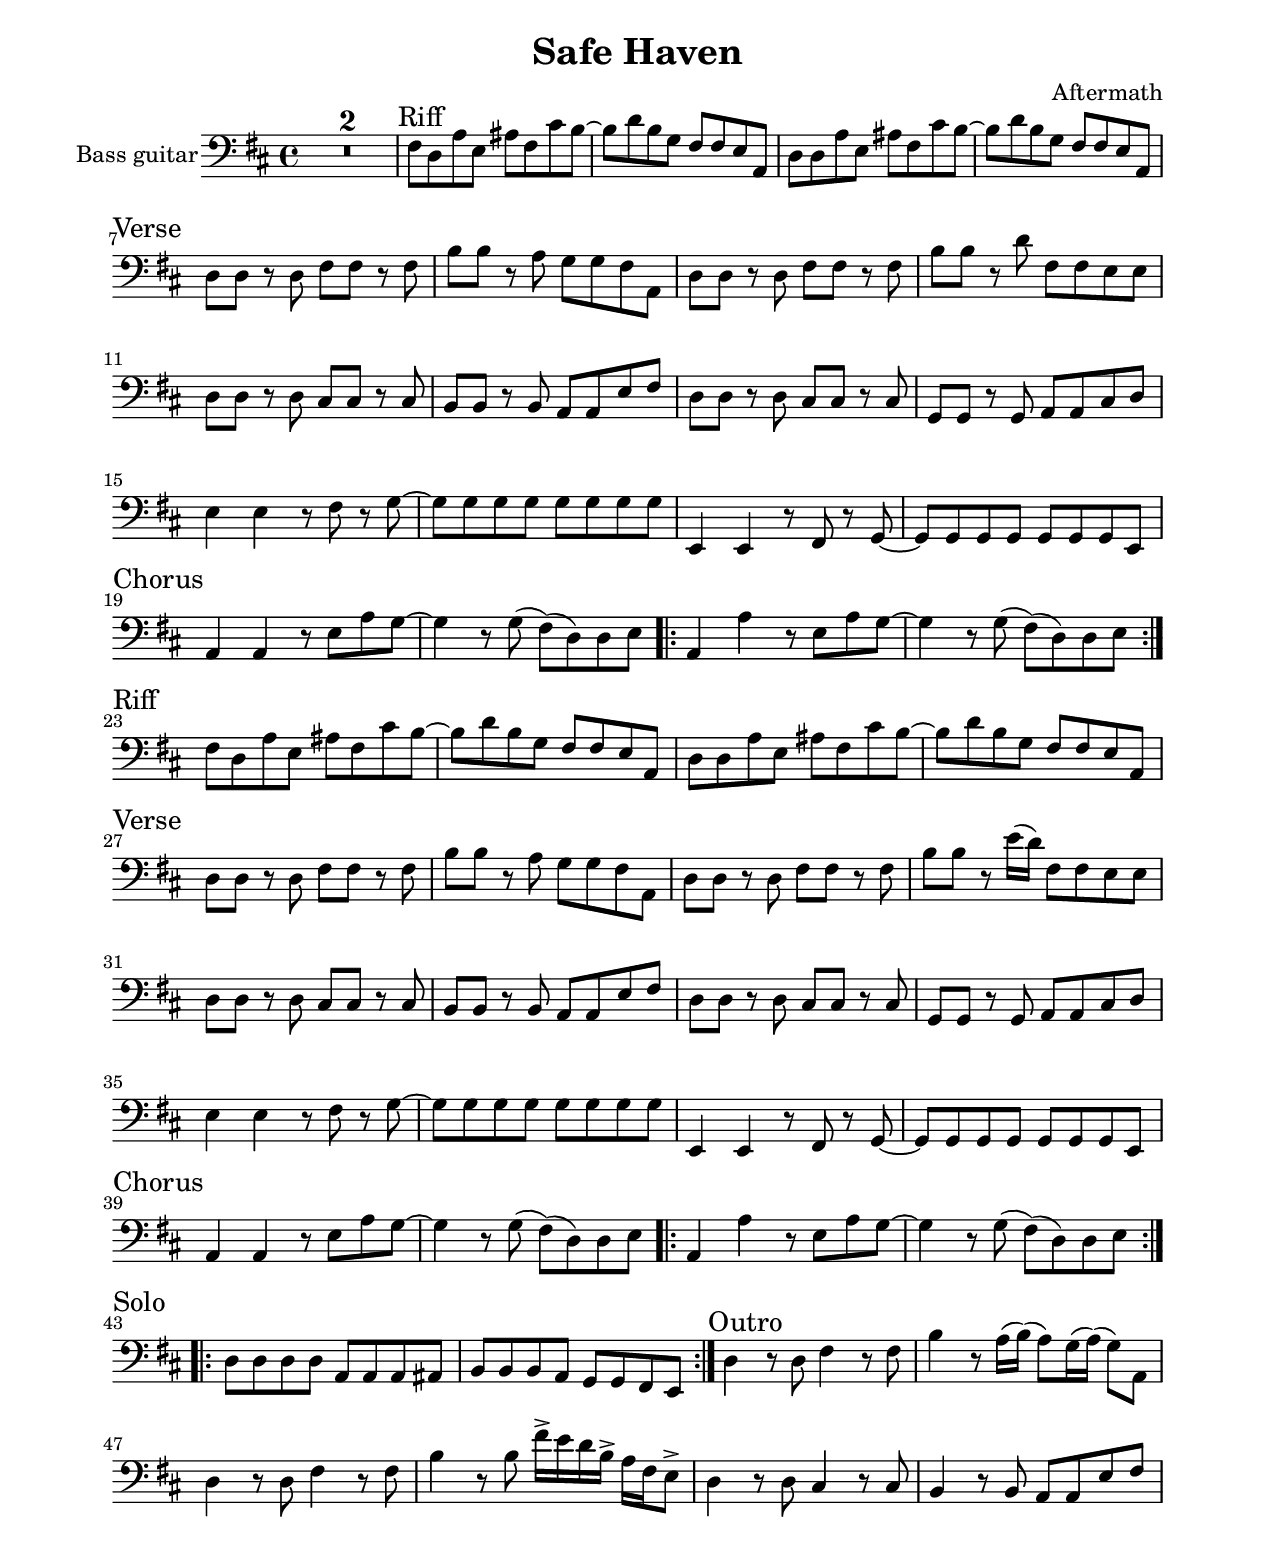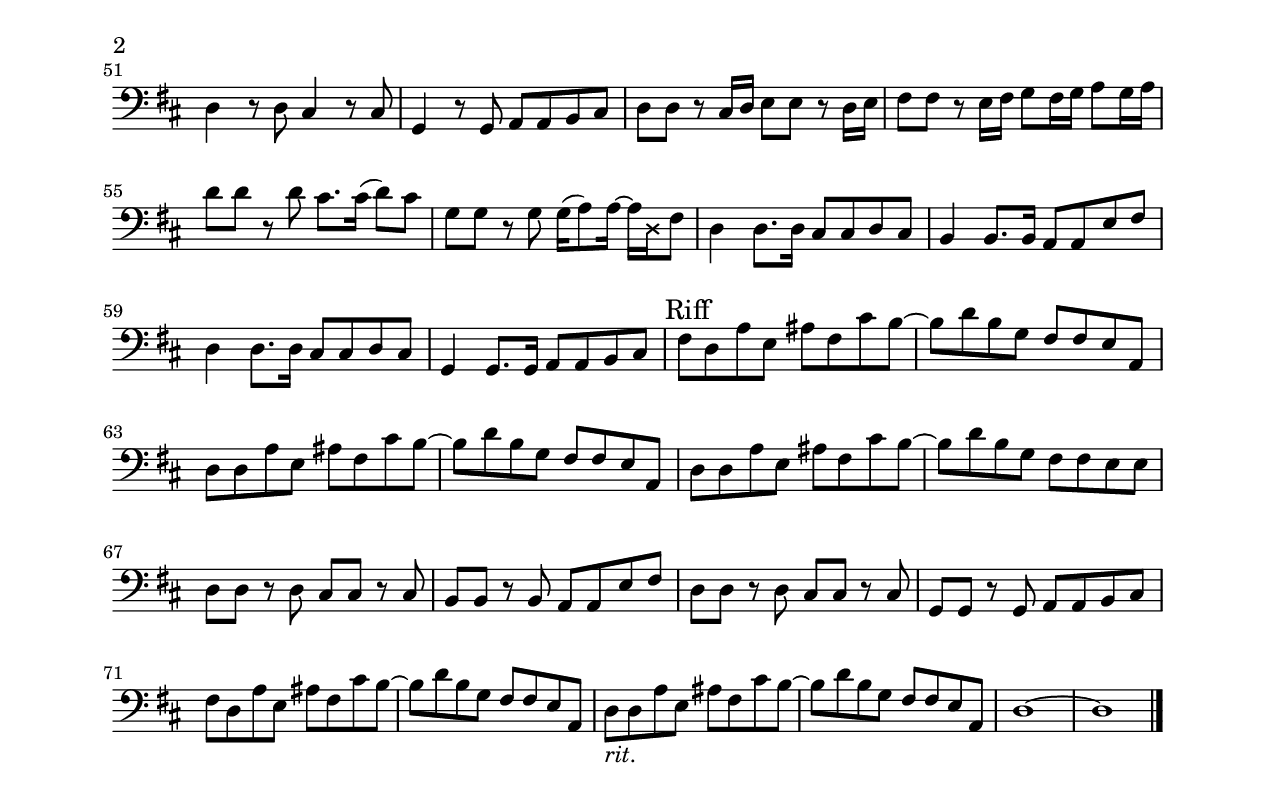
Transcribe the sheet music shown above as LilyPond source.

\version "2.24.0"

\include "settings.ily"
\include "style.ily"

\header {
  title = "Safe Haven"
  composer = "Aftermath"
}

riff = {
  fs8 d a' e as fs cs' b ~ |

  b8 d8 b8 g8 fs8 fs8 e8 a,8 |

  d8 d a' e as fs cs' b ~ |

  b8 d b g fs fs e a, |
}

music = \relative fs {
  \key d \major
  \time 4/4
  \clef "bass"

  % measures 1-2
  \compressMMRests {
    R1 * 2 |
  }

  % measures 3-6
  \sectionLabel "Riff"
  \riff

  % measure 7
  \sectionLabel "Verse"
  d8 d r d fs fs r fs |

  % measure 8
  b8 b r a g g fs a, |

  % measure 9
  d8 d r d fs fs r fs |

  % measure 10
  b8 b r d fs, fs e e |

  % measure 11
  d8 d r d cs cs r cs |

  % measure 12
  b8 b r b a a e' fs |

  % measure 13
  d8 d r d cs cs r cs |

  % measure 14
  g8 g r g a a cs d |

  % measure 15
  e4 e r8 fs r g ~ |

  % measure 16
  \repeat unfold 8 { g8 } |

  % measure 17
  e,4 e r8 fs r g ~ |

  % measure 18
  g8 g g g g g g e |

  % measure 19
  \sectionLabel "Chorus"
  a4 a r8 e' a g ~ |

  % measure 20
  g4 r8 g8 ( fs8 ) ( d8 ) d8 e8 |

  \repeat volta 2 {
    % measure 21
    a,4 a' r8 e a g ~ |

    % measure 22
    g4 r8 g ( fs ) ( d8 ) d8 e8 |
  }

  % measures 23-26
  \sectionLabel "Riff"
  \riff

  % measure 27
  \sectionLabel "Verse"
  d8 d r d fs fs r fs |

  % measure 28
  b8 b r a g g fs a, |

  % measure 29
  d8 d r d fs fs r fs |

  % measure 30
  b8 b r e16 ( d ) fs,8 fs e e |

  % measure 31
  d8 d r d cs cs r cs |

  % measure 32
  b8 b r b a a e' fs |

  % measure 33
  d8 d r d cs cs r cs |

  % measure 34
  g8 g r g a a cs d |

  % measure 35
  e4 e r8 fs r g ~ |

  % measure 36
  \repeat unfold 8 { g8 } |

  % measure 37
  e,4 e r8 fs r g ~ |

  % measure 38
  g8 g g g g g g e |

  % measure 39
  \sectionLabel "Chorus"
  a4 a r8 e' a g ~ |

  % measure 40
  g4 r8 g8 ( fs8 ) ( d8 ) d8 e8 |

  \repeat volta 2 {
    % measure 41
    a,4 a' r8 e a g ~ |

    % measure 42
    g4 r8 g ( fs ) ( d8 ) d8 e8 |
  }

  \repeat volta 2 {
    % measure 43
    \sectionLabel "Solo"
    d8 d d d a a a as |

    % measure 44
    b8 b b a g g fs e |
  }

  % measure 45
  \sectionLabel "Outro"
  d'4 r8 d fs4 r8 fs |

  % measure 46
  b4 r8 a16 ( b ) ( a8 ) g16 ( a ) ( g8 ) a, |

  % measure 47
  d4 r8 d fs4 r8 fs |

  % measure 48
  b4 r8 b fs'16 -> e d b -> a fs e8 -> |

  % measure 49
  d4 r8 d cs4 r8 cs |

  % measure 50
  b4 r8 b a a e' fs |

  % measure 51
  d4 r8 d cs4 r8 cs |

  % measure 52
  g4 r8 g a a b cs |

  % measure 53
  d8 d r cs16 d e8 e r d16 e |

  % measure 54
  fs8 fs r e16 fs g8 fs16 g a8 g16 a |

  % measure 55
  d8 d r d cs8. cs16 ( d8 ) cs |

  % measure 56
  g8 g r g g16 ( a8 ) a16 ~ a
  \once \override NoteHead.style = #'cross d,16
  fs8 |

  % measure 57
  d4 d8. d16 cs8 cs d cs |

  % measure 58
  b4 b8. b16 a8 a e' fs |

  % measure 59
  d4 d8. d16 cs8 cs d cs |

  % measure 60
  g4 g8. g16 a8 a b cs |

  % measure 61
  \sectionLabel "Riff"
  fs8 d a' e as fs cs' b ~ |

  % measure 62
  b8 d b g fs fs e a, |

  % measure 63
  d8 d a' e as fs cs' b ~ |

  % measure 64
  b8 d b g fs fs e a, |

  % measure 65
  d8 d a' e as fs cs' b ~ |

  % measure 66
  b8 d b g fs fs e e |

  % measure 67
  d8 d r d cs cs r cs |

  % measure 68
  b8 b r b a a e' fs |

  % measure 69
  d8 d r d cs cs r cs |

  % measure 70
  g8 g r g a a b cs |

  % measure 71
  fs8 d a' e as fs cs' b ~ |

  % measure 72
  b8 d b g fs fs e a, |

  % measure 73
  d8 -\markup \italic "rit." d a' e as fs cs' b ~ |

  % measure 74
  b8 d b g fs fs e a, |

  % measure 75
  d1 ~ |

  % measure 76
  d1

  \bar "|."
}

\layout {
  \context {
    \Score
    \consists
    #(set-bars-per-line '(6 4 4 4
                          4 4 4 4
                          4 4 4 4
                          4 4 4 4
                          4 6))
  }
}

\score {
  \new Staff \with {
    instrumentName = "Bass guitar"
  } {
    \music
  }
}
